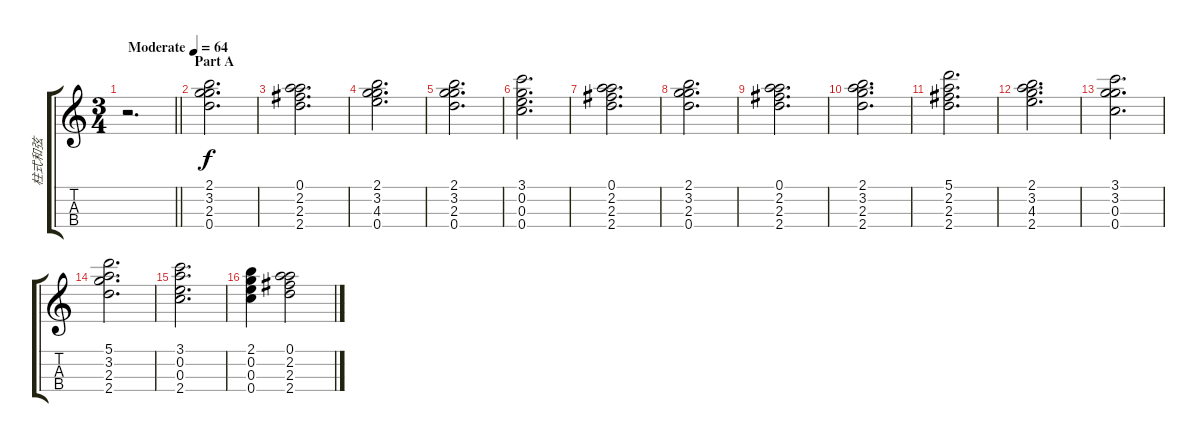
\track ("柱式和弦" "柱式和弦") {instrument acousticguitarnylon}
\staff {score tabs}
\tuning (A4 E4 C4 G4) {hide}
\ts (3 4)
\tempo (64 "Moderate")
\clef g2
\barLineRight lightlight
\ks c
r.2{d dy f instrument acousticguitarnylon} |
\section ("" "Part A")
(2.1 3.2 2.3 0.4).2{d} |
(0.1 2.2 2.3 2.4).2{d} |
(2.1 3.2 4.3 0.4).2{d} |
(2.1 3.2 2.3 0.4).2{d} |
(3.1 0.2 0.3 0.4).2{d} |
(0.1 2.2 2.3 2.4).2{d} |
(2.1 3.2 2.3 0.4).2{d} |
(0.1 2.2 2.3 2.4).2{d} |
(2.1 3.2 2.3 2.4).2{d} |
(5.1 2.2 2.3 2.4).2{d} |
(2.1 3.2 4.3 2.4).2{d} |
(3.1 3.2 0.3 0.4).2{d} |
(5.1 3.2 2.3 2.4).2{d} |
(3.1 0.2 0.3 2.4).2{d} |
(2.1 0.2 0.3 0.4).4 (0.1 2.2 2.3 2.4).2
